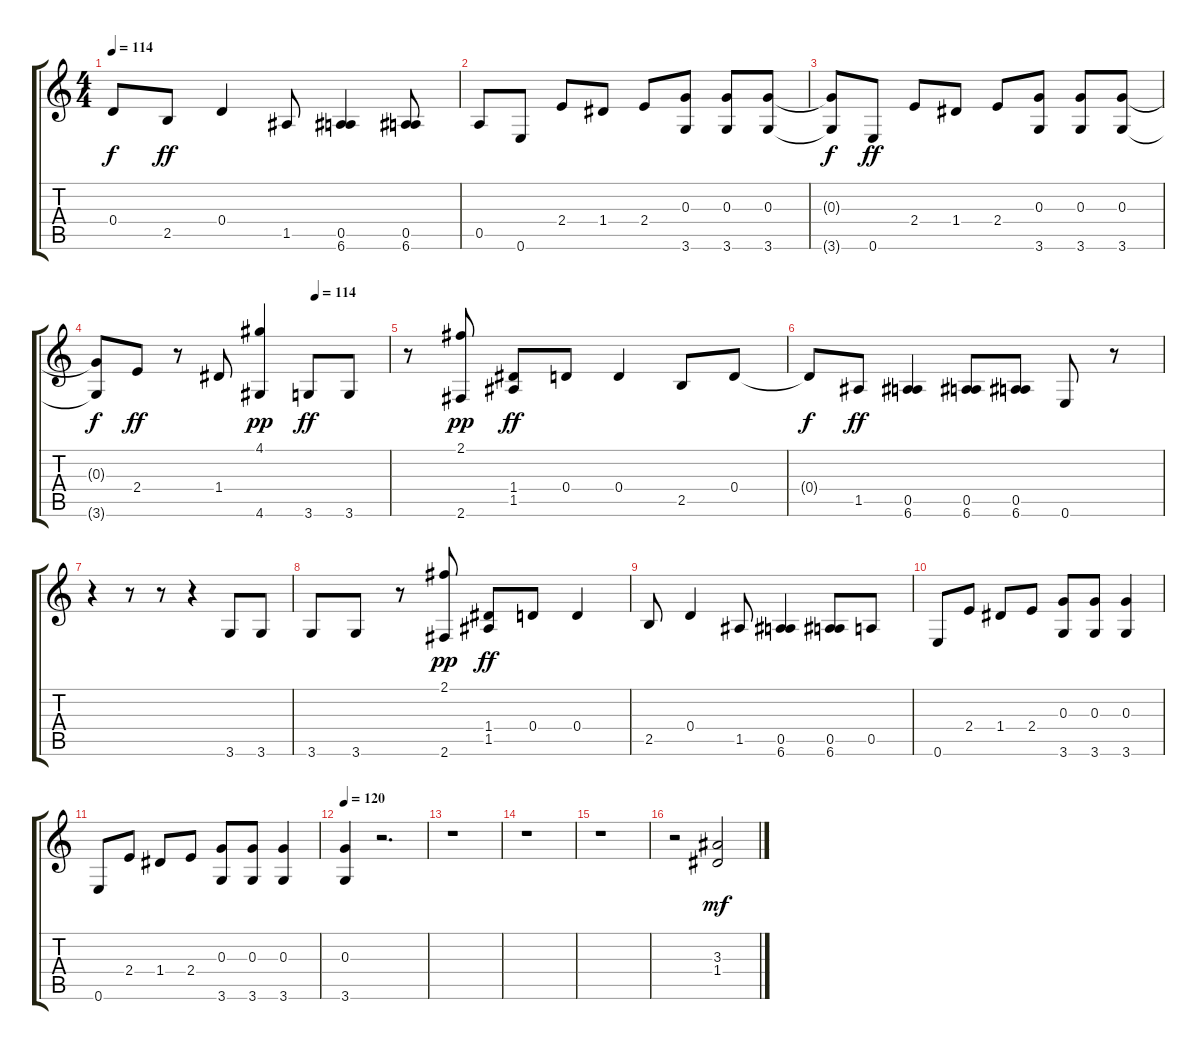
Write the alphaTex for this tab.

\track "" {instrument distortionguitar}
\staff {score tabs}
\tuning (E4 B3 G3 D3 A2 E2) {hide}
\ts (4 4)
\tempo 114
\clef g2
\ks c
0.4{t}.8{dy f} 2.5.8{dy ff} 0.4.4 1.5.8 (0.5 6.6).4 (0.5 6.6).8 |
0.5.8 0.6.8 2.4.8 1.4.8 2.4.8 (0.3 3.6).8 (0.3 3.6).8 (0.3 3.6).8 |
(0.3{t} 3.6{t}).8{dy f} 0.6.8{dy ff} 2.4.8 1.4.8 2.4.8 (0.3 3.6).8 (0.3 3.6).8 (0.3 3.6).8 |
\tempo (114 0.75)
(0.3{t} 3.6{t}).8{dy f} 2.4.8{dy ff} r.8 1.4.8 (4.1 4.6).4{dy pp} 3.6.8{dy ff} 3.6.8 |
r.8 (2.1 2.6).8{dy pp} (1.4 1.5).8{dy ff} 0.4.8 0.4.4 2.5.8 0.4.8 |
0.4{t}.8{dy f} 1.5.8{dy ff} (0.5 6.6).4 (0.5 6.6).8 (0.5 6.6).8 0.6.8 r.8 |
r.4 r.8 r.8 r.4 3.6.8 3.6.8 |
3.6.8 3.6.8 r.8 (2.1 2.6).8{dy pp} (1.4 1.5).8{dy ff} 0.4.8 0.4.4 |
2.5.8 0.4.4 1.5.8 (0.5 6.6).4 (0.5 6.6).8 0.5.8 |
0.6.8 2.4.8 1.4.8 2.4.8 (0.3 3.6).8 (0.3 3.6).8 (0.3 3.6).4 |
0.6.8 2.4.8 1.4.8 2.4.8 (0.3 3.6).8 (0.3 3.6).8 (0.3 3.6).4 |
\tempo 120
(0.3 3.6).4 r.2{d} |
r.1 |
r.1 |
r.1 |
r.2 (3.3 1.4).2{dy mf}
